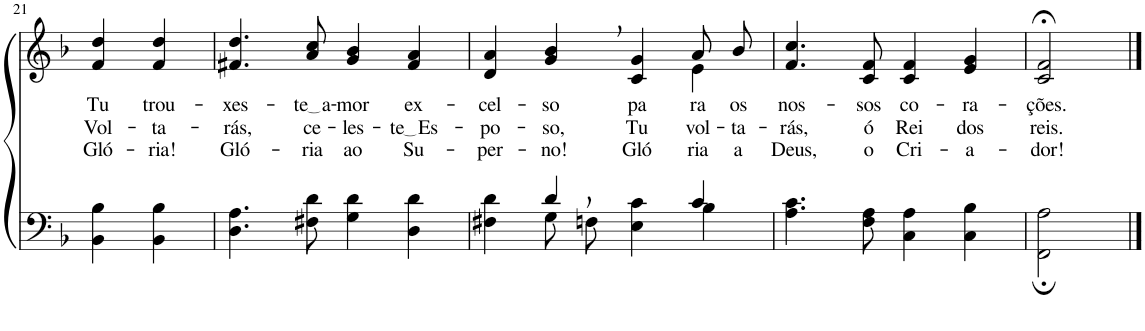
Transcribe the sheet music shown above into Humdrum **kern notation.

**kern	**kern	**text	**text	**text
*part2	*part1	*part1	*part1	*part1
*staff2	*staff1	*staff1	*staff1	*staff1
*I"Parte III e IV	*I"Parte I e II	*	*	*
!!LO:PB:g=z
*clefF4	*clefG2	*	*	*
*k[b-]	*k[b-]	*	*	*
*M4/4	*M4/4	*	*	*
=21	=21	=21	=21	=21
!	!	!LO:LY:b	!LO:LY:b	!LO:LY:b
4BB-\ 4B-\	4f/ 4dd/	Tu	Vol-	Gló-
!	!	!LO:LY:b	!LO:LY:b	!LO:LY:b
4BB-\ 4B-\	4f/ 4dd/	trou-	-ta-	-ria!
=22	=22	=22	=22	=22
!	!	!LO:LY:b	!LO:LY:b	!LO:LY:b
4.D\ 4.A\	4.f#X/ 4.dd/	-xes-	-rás,	Gló-
!	!	!LO:LY:b	!LO:LY:b	!LO:LY:b
8F#X\ 8d\	8a/ 8cc/	te a	ce-	-ria
!	!	!LO:LY:b	!LO:LY:b	!LO:LY:b
4G\ 4d\	4g/ 4b-/	-mor	-les-	ao
!	!	!LO:LY:b	!LO:LY:b	!LO:LY:b
4D\ 4d\	4f#/ 4a/	ex-	te Es	Su-
=23	=23	=23	=23	=23
*^	*	*	*	*
!	!	!	!LO:LY:b	!LO:LY:b	!LO:LY:b
*	*	*^	*	*	*
4ryy	4F#X\ 4d\	4d/ 4a/	2.ryy	-cel-	-po-	-per-
!	!	!	!	!LO:LY:b	!LO:LY:b	!LO:LY:b
4d,/	8G\L	4g/, 4b-/,	.	-so	-so,	-no!
.	8Fn\J	.	.	.	.	.
!	!	!	!	!LO:LY:b	!LO:LY:b	!LO:LY:b
4ryy	4E\ 4c\	4c/ 4g/	.	pa-	Tu	Gló-
!	!	!	!	!LO:LY:b	!LO:LY:b	!LO:LY:b
4c/	4B-\	8a/L	4e\	-ra	vol-	-ria
!	!	!	!	!LO:LY:b	!LO:LY:b	!LO:LY:b
.	.	8b-/J	.	os	-ta-	a
*v	*v	*	*	*	*	*
*	*v	*v	*	*	*
=24	=24	=24	=24	=24
!	!	!LO:LY:b	!LO:LY:b	!LO:LY:b
4.A\ 4.c\	4.f/ 4.cc/	nos-	-rás,	Deus,
!	!	!LO:LY:b	!LO:LY:b	!LO:LY:b
8F\ 8A\	8c/ 8f/	-sos	ó	o
!	!	!LO:LY:b	!LO:LY:b	!LO:LY:b
4C\ 4A\	4c/ 4f/	co-	Rei	Cri-
!	!	!LO:LY:b	!LO:LY:b	!LO:LY:b
4C\ 4B-\	4e/ 4g/	-ra-	dos	-a-
=25	=25	=25	=25	=25
!	!	!LO:LY:b	!LO:LY:b	!LO:LY:b
2FF\; 2A\;	2c/;< 2f/;<	-ções.	reis.	-dor!
==	==	==	==	==
*-	*-	*-	*-	*-
